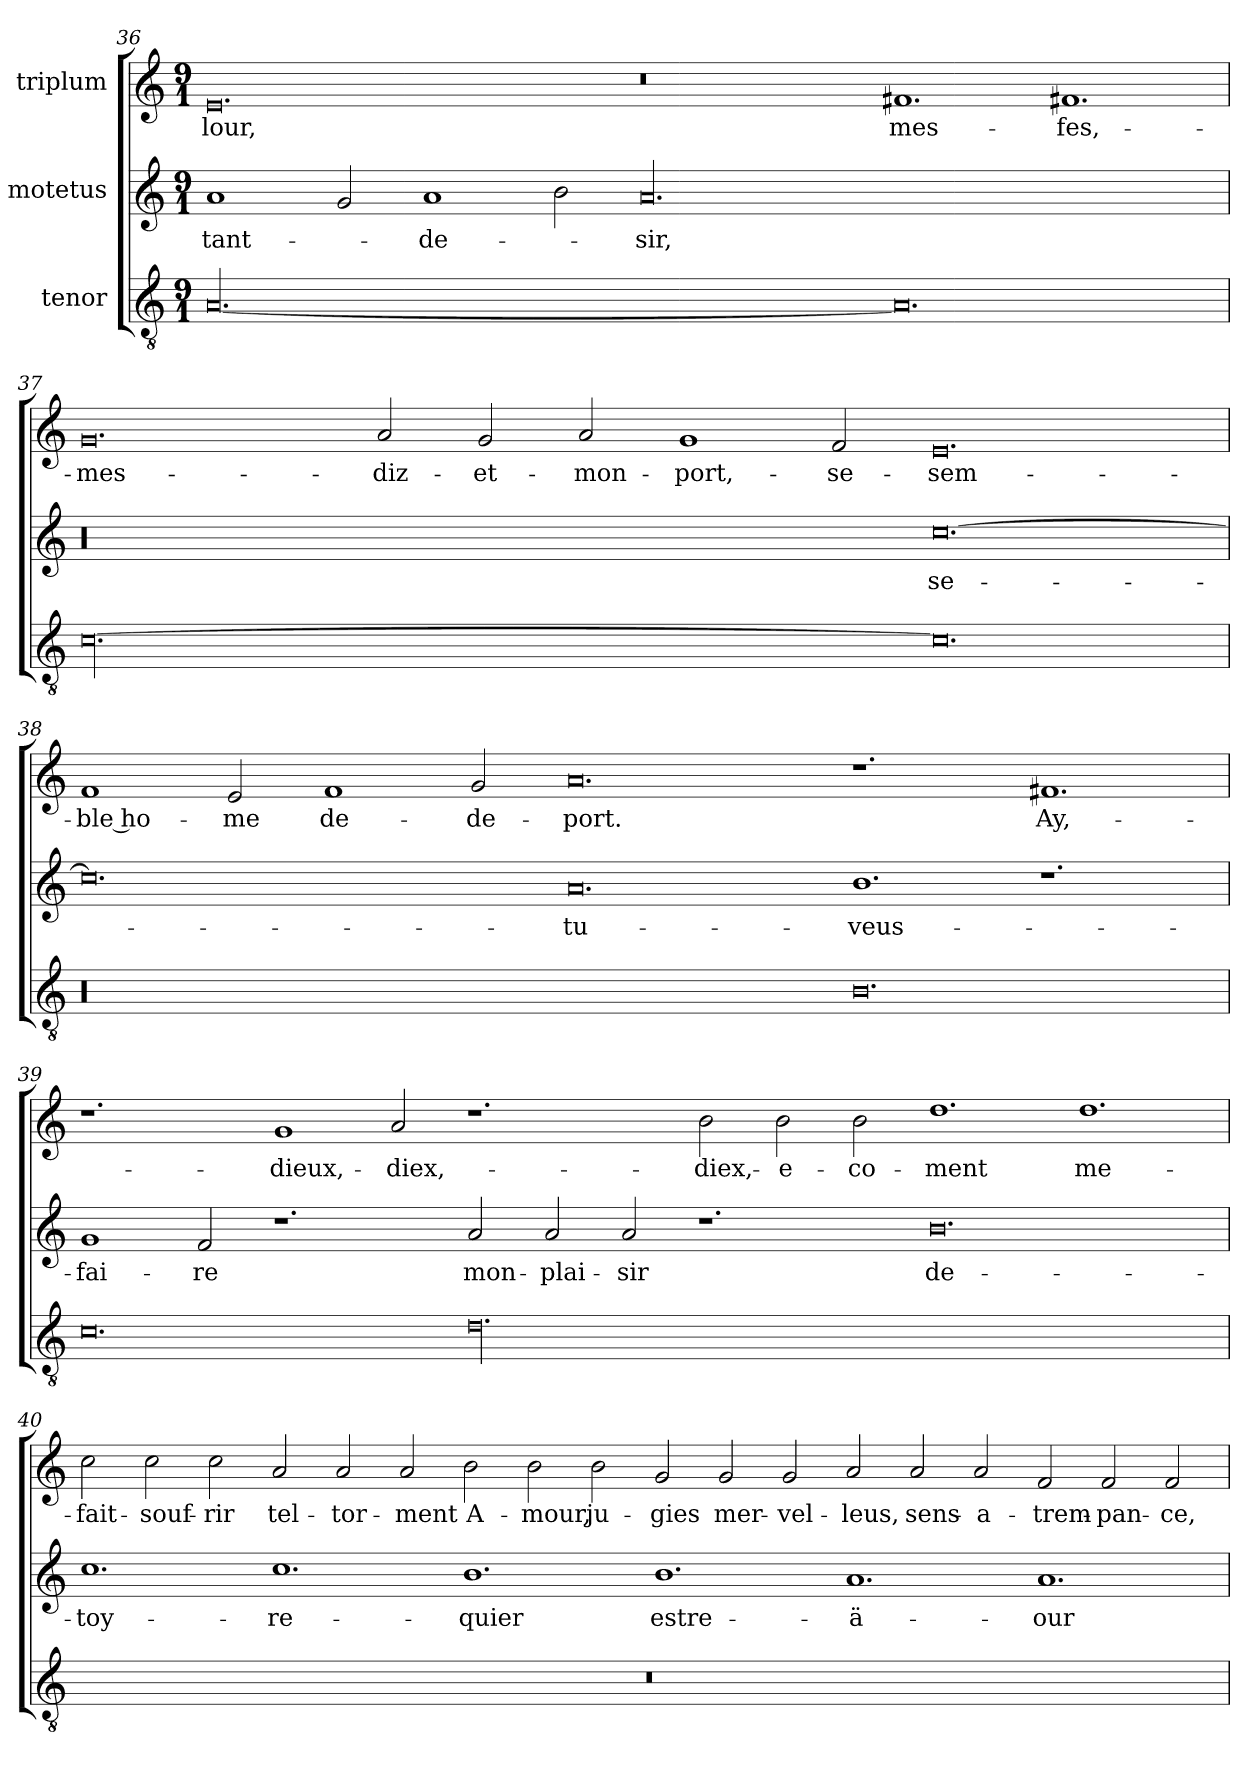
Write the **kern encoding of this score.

**kern	**kern	**text	**kern	**text
*part3	*part2	*part2	*part1	*part1
*staff3	*staff2	*staff2	*staff1	*staff1
*I"tenor	*I"motetus	*	*I"triplum	*
*clefGv2	*clefG2	*	*clefG2	*
*k[]	*k[]	*	*k[]	*
*C:	*C:	*	*C:	*
*M9/1	*M9/1	*	*M9/1	*
=36	=36	=36	=36	=36
[00.A/	1a/	tant-	0.e/	-lour,
.	2g/	.	.	.
.	1a/	de-	.	.
.	2b\	.	.	.
.	00.a/	-sir,	0.r	.
0.A/]	.	.	1.f#X/	mes-
.	.	.	1.f#X/	fes,-
=37	=37	=37	=37	=37
[00.c\	00.r	.	0.g/	mes-
.	.	.	2a/	diz-
.	.	.	2g/	et-
.	.	.	2a/	mon-
.	.	.	1g/	port,-
.	.	.	2f/	se-
0.c\]	[0.cc\	se-	0.e/	sem-
=38	=38	=38	=38	=38
00.r	0.cc\]	.	1f/	-ble ho-
.	.	.	2e/	-me
.	.	.	1f/	de-
.	.	.	2g/	de-
.	0.a/	tu-	0.a/	-port.
0.B\	1.b\	veus-	1.r	.
.	1.r	.	1.f#X/	Ay,-
=39	=39	=39	=39	=39
0.c\	1g/	fai-	1.r	.
.	2f/	-re	.	.
.	1.r	.	1g/	dieux,-
.	.	.	2a/	diex,-
00.d\	2a/	mon-	1.r	.
.	2a/	plai-	.	.
.	2a/	-sir	.	.
.	1.r	.	2b\	diex,-
.	.	.	2b\	e-
.	.	.	2b\	co-
.	0.b\	de-	1.dd\	-ment
.	.	.	1.dd\	me-
=40	=40	=40	=40	=40
1%9r	1.cc\	toy-	2cc\	fait-
.	.	.	2cc\	souf-
.	.	.	2cc\	-rir
.	1.cc\	re-	2a/	tel-
.	.	.	2a/	tor-
.	.	.	2a/	-ment
.	1.b\	-quier	2b\	A-
.	.	.	2b\	-mour,
.	.	.	2b\	ju-
.	1.b\	estre-	2g/	-gies
.	.	.	2g/	mer-
.	.	.	2g/	-vel-
.	1.a/	ä-	2a/	-leus,
.	.	.	2a/	sens-
.	.	.	2a/	a-
.	1.a/	-our-	2f/	-trem-
.	.	.	2f/	-pan-
.	.	.	2f/	-ce,
=	=	=	=	=
*-	*-	*-	*-	*-
